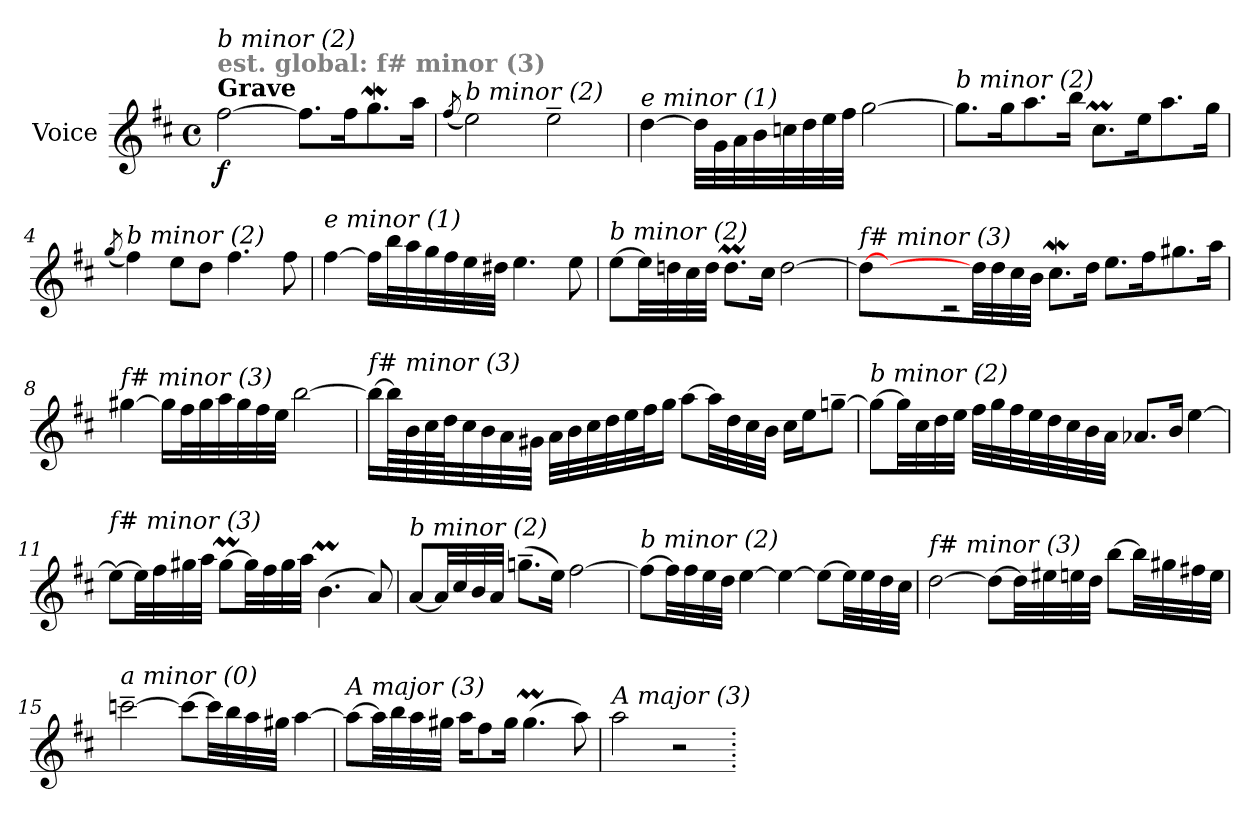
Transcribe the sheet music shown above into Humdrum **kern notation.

**kern	**dynam
*part1	*part1
*staff1	*staff1
*I"Voice	*
*I'V	*
*clefG2	*
*k[f#c#]	*
*M4/4	*
*met(c)	*
*MM54	*
=	=
!LO:TX:a:B:t=Grave	!
!LO:TX:a:B:color=#808080:t=est. global&colon; f# minor (3)	!
!LO:TX:i:t=b minor (2)	!
!	!LO:DY:b
[2ff#\	f
8.ff#\L]	.
16ff#\K	.
8.ggw\	.
16aa\Jk	.
=1	=1
(<8qff#/	.
!LO:TX:i:t=b minor (2)	!
2ee\)	.
2ee~\	.
=2	=2
!LO:TX:i:t=e minor (1)	!
[4dd\	.
32dd\LLL]	.
32g\	.
32a\	.
32b\	.
32ccn\	.
32dd\	.
32ee\	.
32ff#\JJJ	.
[2gg\	.
=3	=3
!LO:TX:i:t=b minor (2)	!
8.gg\L]	.
16gg\K	.
8.aa\	.
16bb\Jk	.
8.cc#m\L	.
16ee\K	.
8.aa\	.
16gg\Jk	.
=4	=4
(<8qgg/	.
!LO:TX:i:t=b minor (2)	!
4ff#\)	.
8ee\L	.
8dd\J	.
4.ff#\	.
8ff#\	.
!!LO:LB:g=z
=5	=5
!LO:TX:i:t=e minor (1)	!
[4ff#\	.
16ff#\LL]	.
32bb\L	.
32aa\	.
32gg\	.
32ff#\	.
32ee\	.
32dd#X\JJJ	.
4.ee\	.
8ee\	.
=6	=6
!LO:TX:i:t=b minor (2)	!
[8ee\L	.
32ee\LL]	.
32ddn\	.
32cc#\	.
32dd\JJJ	.
8.ddM\L	.
16cc#\Jk	.
[2dd\	.
=7	=7
*^	*
!LO:TX:i:t=f# minor (3)	!	!
8dd\L_	2ryy	.
2ryy	.	.
.	2r	.
32dd\LL]	.	.
32dd\	.	.
32cc#\	.	.
32b\JJJ	.	.
8.cc#W\L	.	.
16dd\Jk	.	.
8.ee\L	2ryy	.
16ff#\K	.	.
8.gg#X\	.	.
16aa\Jk	.	.
*v	*v	*
=8	=8
!LO:TX:i:t=f# minor (3)	!
[4gg#X\	.
16gg#\LL]	.
32ff#\L	.
32gg#\	.
32aa\	.
32gg#\	.
32ff#\	.
32ee\JJJ	.
[2bb\	.
!!LO:LB:g=z
=9	=9
!LO:TX:i:t=f# minor (3)	!
16bb\LL_	.
64bb\LL]	.
64b\	.
64cc#\	.
64dd\J	.
32cc#\	.
32b\	.
32a\	.
32g#X\JJJ	.
32a\LLL	.
32b\	.
32cc#\	.
32dd\	.
32ee\	.
32ff#\J	.
16gg\JJ	.
[8aa\L	.
32aa\LL]	.
32dd\	.
32cc#\	.
32b\JJJ	.
16cc#\LL	.
16ee\J	.
[8ggn~\J	.
=10	=10
!LO:TX:i:t=b minor (2)	!
8gg\L_	.
32gg\LL]	.
32cc#\	.
32dd\	.
32ee\JJJ	.
32ff#\LLL	.
32gg\	.
32ff#\	.
32ee\	.
32dd\	.
32cc#\	.
32b\	.
32a\JJJ	.
8.a-Xi/L	.
16b/Jk	.
[4ee\	.
!!LO:LB:g=z
=11	=11
!LO:TX:i:t=f# minor (3)	!
8ee\L_	.
32ee\LL]	.
32ff#\	.
32gg#X\	.
32aa\JJJ	.
[8gg#m\L	.
32gg#\LL]	.
32ff#\	.
32gg#\	.
32aa\JJJ	.
(>4.bM\	.
8a/)	.
=12	=12
!LO:TX:i:t=b minor (2)	!
[8a/L	.
32a/LL]	.
32cc#/	.
32b/	.
32a/JJJ	.
(>8.ggn~\L	.
16ee\Jk)	.
[2ff#\	.
=13	=13
!LO:TX:i:t=b minor (2)	!
8ff#\L_	.
32ff#\LL]	.
32ff#\	.
32ee\	.
32dd\JJJ	.
[4ee\	.
4ee\_	.
8ee\L_	.
32ee\LL]	.
32ee\	.
32dd\	.
32cc#\JJJ	.
!!LO:LB:g=z
=14	=14
!LO:TX:i:t=f# minor (3)	!
[2dd\	.
8dd\L_	.
32dd\LL]	.
32ee#Xi\	.
32ee\	.
32dd\JJJ	.
[8bb\L	.
32bb\LL]	.
32gg#X\	.
32ff#X\	.
32ee\JJJ	.
=15	=15
!LO:TX:i:t=a minor (0)	!
[2cccn~\	.
8ccc\L_	.
32ccc\LL]	.
32bb\	.
32aa\	.
32gg#X\JJJ	.
[4aa\	.
=16	=16
!LO:TX:i:t=A major (3)	!
8aa\L_	.
32aa\LL]	.
32bb\	.
32aa\	.
32gg#X\JJJ	.
16aa\KL	.
8ff#\	.
16gg#\Jk	.
(>4.gg#m\	.
8aa\)	.
=17	=17
!LO:TX:i:t=A major (3)	!
2aa\	.
2r	.
=.	=.
*-	*-
